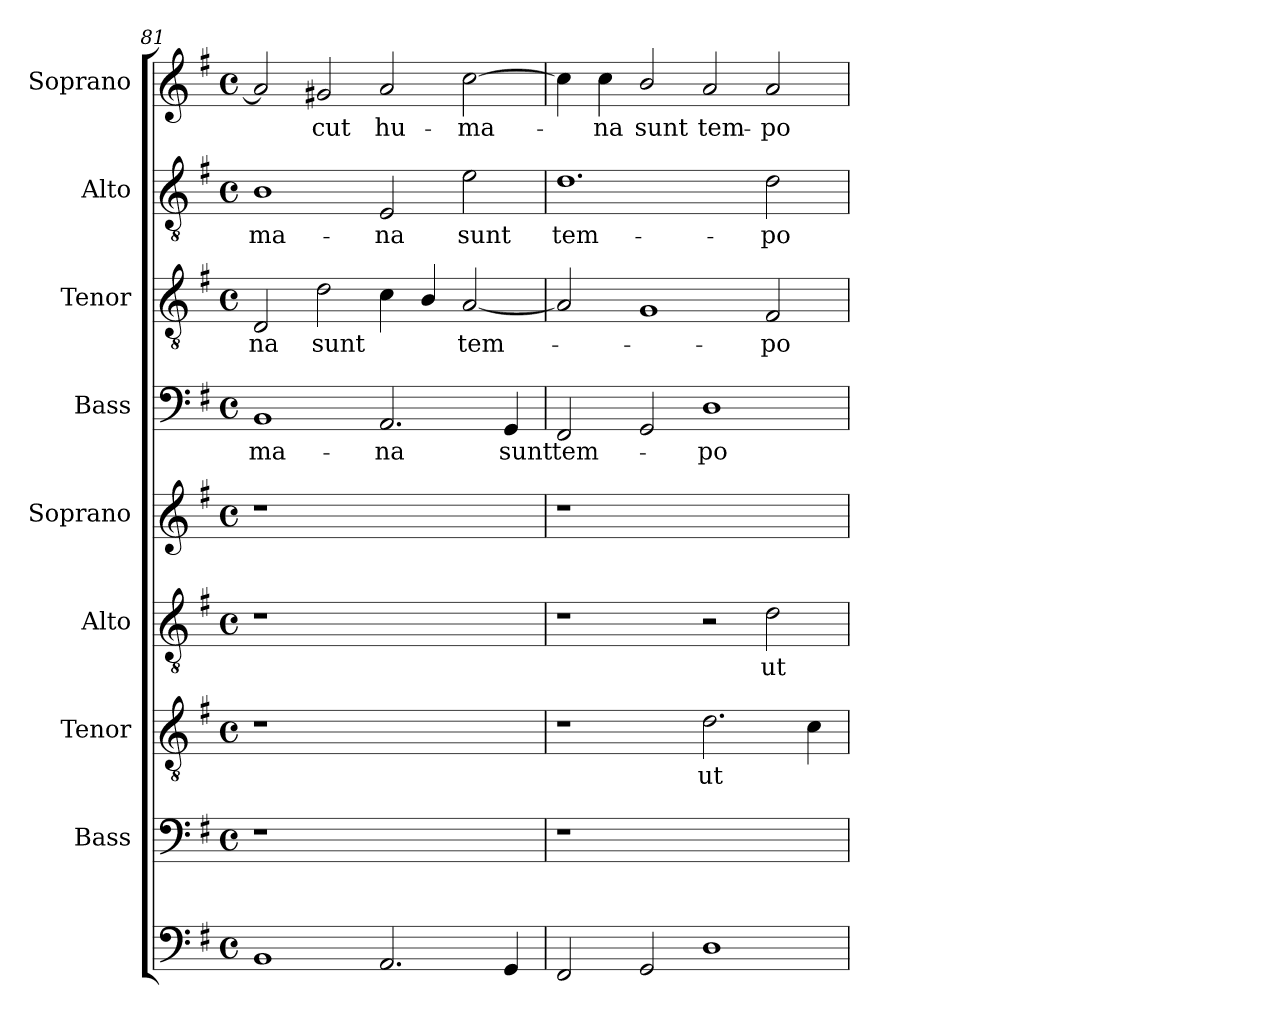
**kern	**kern	**kern	**text	**kern	**text	**kern	**kern	**text	**kern	**text	**kern	**text	**kern	**text
*part9	*part8	*part7	*part7	*part6	*part6	*part5	*part4	*part4	*part3	*part3	*part2	*part2	*part1	*part1
*staff9	*staff8	*staff7	*staff7	*staff6	*staff6	*staff5	*staff4	*staff4	*staff3	*staff3	*staff2	*staff2	*staff1	*staff1
*I""Violón y contrabajo"	*I"Bass	*I"Tenor	*	*I"Alto	*	*I"Soprano	*I"Bass	*	*I"Tenor	*	*I"Alto	*	*I"Soprano	*
*I'Cont.	*I'B.	*I'T.	*	*I'A.	*	*I'S.	*I'B.	*	*I'T.	*	*I'A.	*	*I'S.	*
*clefF4	*clefF4	*clefGv2	*	*clefGv2	*	*clefG2	*clefF4	*	*clefGv2	*	*clefGv2	*	*clefG2	*
*	*	*ITrd7c12	*	*ITrd7c12	*	*	*	*	*ITrd7c12	*	*ITrd7c12	*	*	*
*k[f#]	*k[f#]	*k[f#]	*	*k[f#]	*	*k[f#]	*k[f#]	*	*k[f#]	*	*k[f#]	*	*k[f#]	*
*G:	*G:	*G:	*	*G:	*	*G:	*G:	*	*G:	*	*G:	*	*G:	*
*M4/4	*M4/4	*M4/4	*	*M4/4	*	*M4/4	*M4/4	*	*M4/4	*	*M4/4	*	*M4/4	*
*met(c)	*met(c)	*met(c)	*	*met(c)	*	*met(c)	*met(c)	*	*met(c)	*	*met(c)	*	*met(c)	*
=81	=81	=81	=81	=81	=81	=81	=81	=81	=81	=81	=81	=81	=81	=81
!	!LO:N:vis=1	!LO:N:vis=1	!	!LO:N:vis=1	!	!LO:N:vis=1	!	!	!	!	!	!	!	!
!	!	!	!	!	!	!	!	!LO:LY:b:color=#000000	!	!	!	!	!	!
!	!	!	!	!	!	!	!	!	!	!LO:LY:b:color=#000000	!	!	!	!
!	!	!	!	!	!	!	!	!	!	!	!	!LO:LY:b:color=#000000	!	!
1BBi	1r	1r	.	1r	.	1r	1BBi	-ma-	2DDi/	-na	1BBi	-ma-	2ai/]	.
!	!	!	!	!	!	!	!	!	!	!LO:LY:b:color=#000000	!	!	!	!
!	!	!	!	!	!	!	!	!	!	!	!	!	!	!LO:LY:b:color=#000000
.	.	.	.	.	.	.	.	.	2Di\	sunt	.	.	2g#Xi/	-cut
!	!	!	!	!	!	!	!	!LO:LY:b:color=#000000	!	!	!	!	!	!
!	!	!	!	!	!	!	!	!	!	!	!	!LO:LY:b:color=#000000	!	!
!	!	!	!	!	!	!	!	!	!	!	!	!	!	!LO:LY:b:color=#000000
2.AAi/	1ryy	1ryy	.	1ryy	.	1ryy	2.AAi/	-na	4Ci\	.	2EEi/	-na	2ai/	hu-
.	.	.	.	.	.	.	.	.	4BBi/	.	.	.	.	.
!	!	!	!	!	!	!	!	!	!	!LO:LY:b:color=#000000	!	!	!	!
!	!	!	!	!	!	!	!	!	!	!	!	!LO:LY:b:color=#000000	!	!
!	!	!	!	!	!	!	!	!	!	!	!	!	!	!LO:LY:b:color=#000000
.	.	.	.	.	.	.	.	.	[2AAi/	tem-	2Ei\	sunt	[2cci\	-ma-
!	!	!	!	!	!	!	!	!LO:LY:b:color=#000000	!	!	!	!	!	!
4GGi/	.	.	.	.	.	.	4GGi/	sunt	.	.	.	.	.	.
!!LO:PB:g=z
=82	=82	=82	=82	=82	=82	=82	=82	=82	=82	=82	=82	=82	=82	=82
!	!LO:N:vis=1	!	!	!	!	!LO:N:vis=1	!	!	!	!	!	!	!	!
!	!	!	!	!	!	!	!	!LO:LY:b:color=#000000	!	!	!	!	!	!
!	!	!	!	!	!	!	!	!	!	!	!	!LO:LY:b:color=#000000	!	!
2FF#i/	1r	1r	.	1r	.	1r	2FF#i/	tem-	2AAi/]	.	1.Di	tem-	4cci\]	.
!	!	!	!	!	!	!	!	!	!	!	!	!	!	!LO:LY:b:color=#000000
.	.	.	.	.	.	.	.	.	.	.	.	.	4cci\	-na
!	!	!	!	!	!	!	!	!	!	!	!	!	!	!LO:LY:b:color=#000000
2GGi/	.	.	.	.	.	.	2GGi/	.	1GGi	.	.	.	2bi/	sunt
!	!	!	!LO:LY:b:color=#000000	!	!	!	!	!	!	!	!	!	!	!
!	!	!	!	!	!	!	!	!LO:LY:b:color=#000000	!	!	!	!	!	!
!	!	!	!	!	!	!	!	!	!	!	!	!	!	!LO:LY:b:color=#000000
1Di	1ryy	2.Di\	ut	2r	.	1ryy	1Di	-po-	.	.	.	.	2ai/	tem-
!	!	!	!	!	!LO:LY:b:color=#000000	!	!	!	!	!	!	!	!	!
!	!	!	!	!	!	!	!	!	!	!LO:LY:b:color=#000000	!	!	!	!
!	!	!	!	!	!	!	!	!	!	!	!	!LO:LY:b:color=#000000	!	!
!	!	!	!	!	!	!	!	!	!	!	!	!	!	!LO:LY:b:color=#000000
.	.	.	.	2Di\	ut	.	.	.	2FF#i/	-po-	2Di\	-po-	2ai/	-po-
.	.	4Ci\	.	.	.	.	.	.	.	.	.	.	.	.
=	=	=	=	=	=	=	=	=	=	=	=	=	=	=
*-	*-	*-	*-	*-	*-	*-	*-	*-	*-	*-	*-	*-	*-	*-
